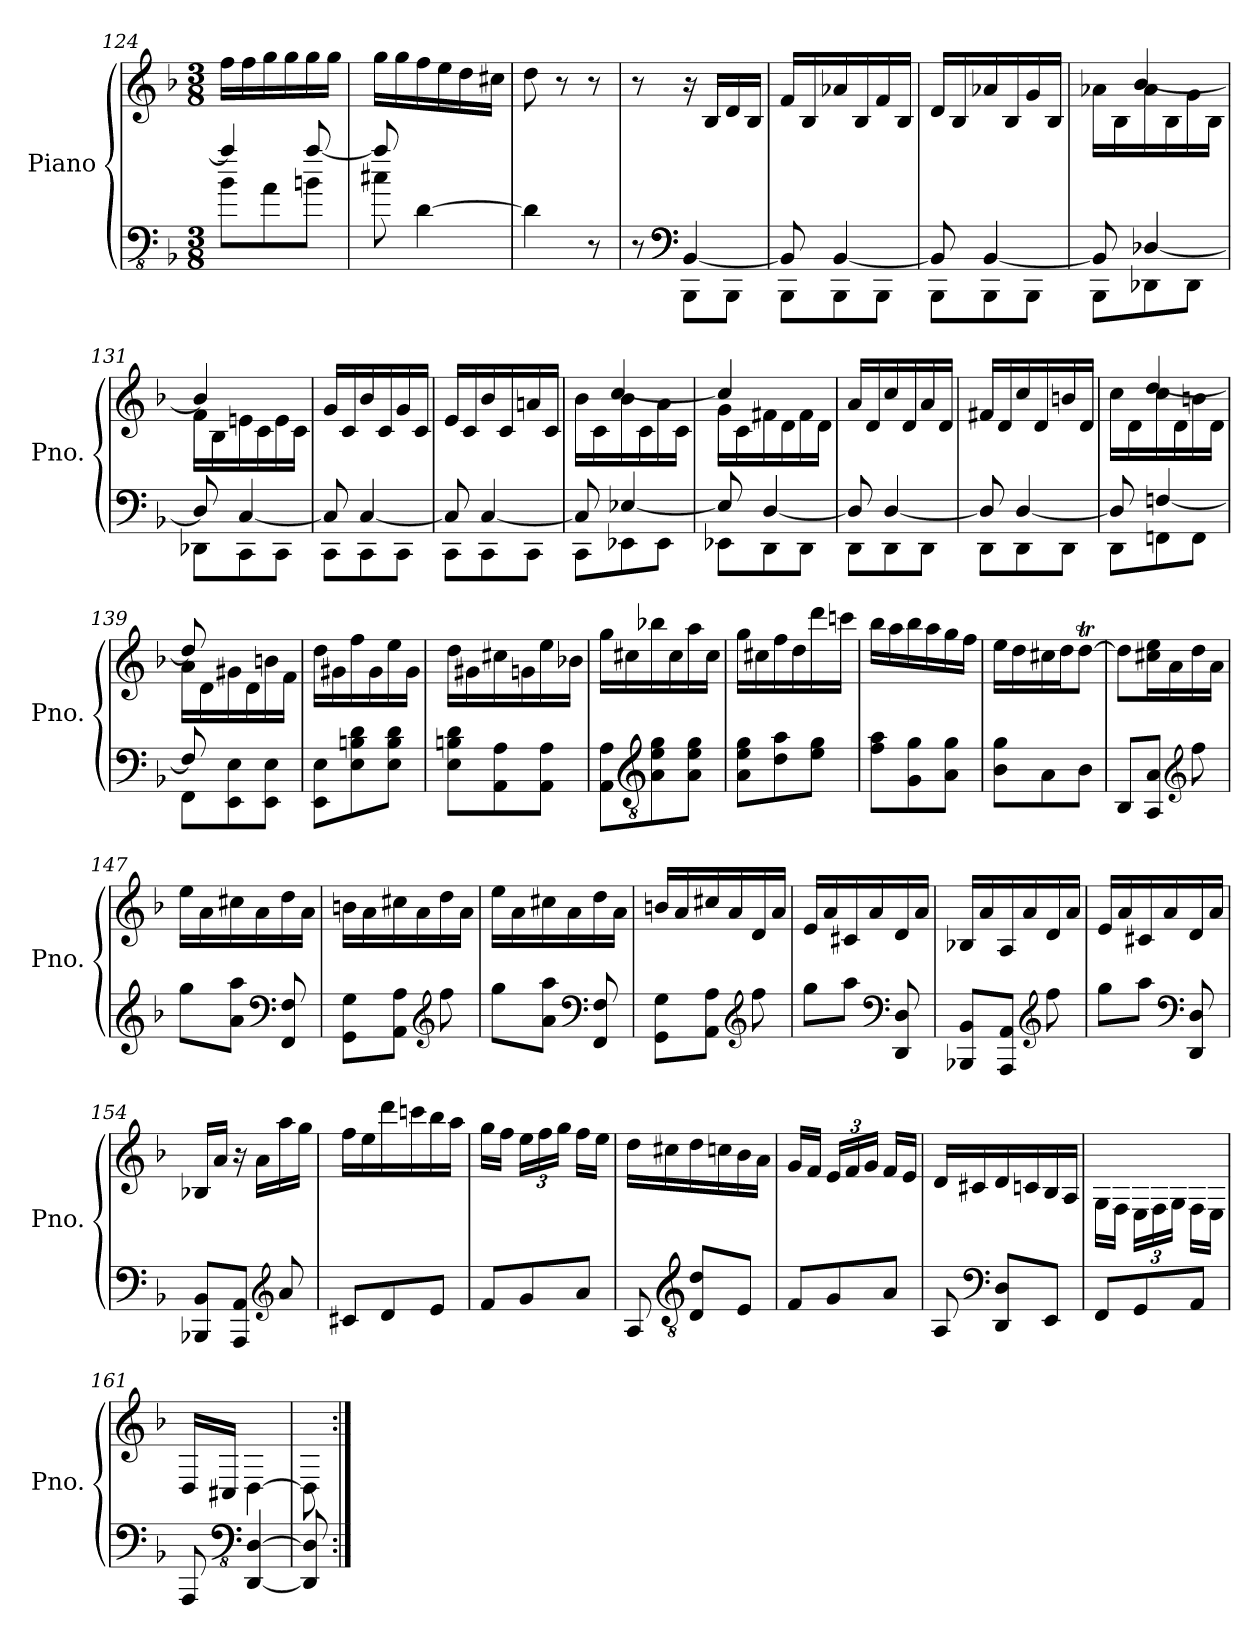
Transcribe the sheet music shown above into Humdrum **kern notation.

**kern	**kern
*part1	*part1
*staff2	*staff1
*I"Piano	*
*I'Pno.	*
*clefFv4	*clefG2
*k[b-]	*k[b-]
*M3/8	*M3/8
=124	=124
*^	*
8B-\L	4a/]	16ff\LL
.	.	16ff\
8A\	.	16gg\
.	.	16gg\
8Bn\J	[8a/	16gg\
.	.	16gg\JJ
=125	=125	=125
8c#X\	8a/]	16gg\LL
.	.	16gg\
[4D\	4ryy	16ff\
.	.	16ee\
.	.	16dd\
.	.	16cc#X\JJ
*v	*v	*
=126	=126
4D\]	8dd\
.	8r
8r	8r
!!LO:LB:g=z
=127	=127
*^	*
8r	8ryy	8r
*clefF4	*	*
8BBB-\L	[4BB-/	16r
.	.	16B-/LL
8BBB-\J	.	16d/
.	.	16B-/JJ
=128	=128	=128
8BBB-\L	8BB-/]	16f/LL
.	.	16B-/
8BBB-\	[4BB-/	16a-X/
.	.	16B-/
8BBB-\J	.	16f/
.	.	16B-/JJ
=129	=129	=129
8BBB-\L	8BB-/]	16d/LL
.	.	16B-/
8BBB-\	[4BB-/	16a-X/
.	.	16B-/
8BBB-\J	.	16g/
.	.	16B-/JJ
=130	=130	=130
*	*	*^
8BBB-\L	8BB-/]	16a-X\LL	8ryy
.	.	16B-\	.
8DD-X\	[4D-X/	16a-\	[4b-/
.	.	16B-\	.
8DD-\J	.	16g\	.
.	.	16B-\JJ	.
=131	=131	=131	=131
8DD-X\L	8D-/]	16f\LL	4b-/]
.	.	16B-\	.
8CC\	[4C/	16en\	.
.	.	16c\	.
8CC\J	.	16e\	8ryy
.	.	16c\JJ	.
*	*	*v	*v
=132	=132	=132
8CC\L	8C/]	16g/LL
.	.	16c/
8CC\	[4C/	16b-/
.	.	16c/
8CC\J	.	16g/
.	.	16c/JJ
!!LO:LB:g=z
=133	=133	=133
8CC\L	8C/]	16e/LL
.	.	16c/
8CC\	[4C/	16b-/
.	.	16c/
8CC\J	.	16an/
.	.	16c/JJ
=134	=134	=134
*	*	*^
8CC\L	8C/]	16b-\LL	8ryy
.	.	16c\	.
8EE-X\	[4E-X/	16b-\	[4cc/
.	.	16c\	.
8EE-\J	.	16a\	.
.	.	16c\JJ	.
=135	=135	=135	=135
8EE-X\L	8E-/]	16g\LL	4cc/]
.	.	16c\	.
8DD\	[4D/	16f#X\	.
.	.	16d\	.
8DD\J	.	16f#\	8ryy
.	.	16d\JJ	.
*	*	*v	*v
=136	=136	=136
8DD\L	8D/]	16a/LL
.	.	16d/
8DD\	[4D/	16cc/
.	.	16d/
8DD\J	.	16a/
.	.	16d/JJ
=137	=137	=137
8DD\L	8D/]	16f#X/LL
.	.	16d/
8DD\	[4D/	16cc/
.	.	16d/
8DD\J	.	16bn/
.	.	16d/JJ
=138	=138	=138
*	*	*^
8DD\L	8D/]	16cc\LL	8ryy
.	.	16d\	.
8FFn\	[4Fn/	16cc\	[4dd/
.	.	16d\	.
8FF\J	.	16bn\	.
.	.	16d\JJ	.
!!LO:LB:g=z	!!
=139	=139	=139	=139
8FF\L	8Fn/]	16a\LL	8dd/]
.	.	16d\	.
8EE\ 8E\	4ryy	16g#X\	4ryy
.	.	16d\	.
8EE\ 8E\J	.	16bn\	.
.	.	16f\JJ	.
*v	*v	*	*
*	*v	*v
=140	=140
8EE\ 8E\L	16dd\LL
.	16g#X\
8E\ 8Bn\ 8d\	16ff\
.	16g#\
8E\ 8B\ 8d\J	16ee\
.	16g#\JJ
=141	=141
8E\ 8Bn\ 8d\L	16dd\LL
.	16g#X\
8AA\ 8A\	16cc#X\
.	16gn\
8AA\ 8A\J	16ee\
.	16b-X\JJ
=142	=142
8AA\ 8A\L	16gg\LL
.	16cc#X\
*clefGv2	*
8A\ 8e\ 8g\	16bb-X\
.	16cc#\
8A\ 8e\ 8g\J	16aa\
.	16cc#\JJ
=143	=143
8A\ 8e\ 8g\L	16gg\LL
.	16cc#X\
8d\ 8a\	16ff\
.	16dd\
8e\ 8g\J	16ddd\
.	16cccn\JJ
!!LO:PB:g=z
=144	=144
8f\ 8a\L	16bb-\LL
.	16aa\
8G\ 8g\	16bb-\
.	16aa\
8A\ 8g\J	16gg\
.	16ff\JJ
=145	=145
8B-\ 8g\L	16ee\LL
.	16dd\
8A\	16cc#X\
.	16dd\J
8B-\J	[8ddT\J
=146	=146
8BB-/L	8dd\L]
8AA/ 8A/J	16cc#X\ 16ee\L
.	16a\
*clefG2	*
8ff\	16dd\
.	16a\JJ
=147	=147
8gg\L	16ee\LL
.	16a\
8a\ 8aa\J	16cc#X\
.	16a\
*clefF4	*
8FF/ 8F/	16dd\
.	16a\JJ
=148	=148
8GG\ 8G\L	16bn\LL
.	16a\
8AA\ 8A\J	16cc#X\
.	16a\
*clefG2	*
8ff\	16dd\
.	16a\JJ
=149	=149
8gg\L	16ee\LL
.	16a\
8a\ 8aa\J	16cc#X\
.	16a\
*clefF4	*
8FF/ 8F/	16dd\
.	16a\JJ
!!LO:LB:g=z
=150	=150
8GG\ 8G\L	16bn/LL
.	16a/
8AA\ 8A\J	16cc#X/
.	16a/
*clefG2	*
8ff\	16d/
.	16a/JJ
=151	=151
8gg\L	16e/LL
.	16a/
8aa\J	16c#X/
.	16a/
*clefF4	*
8DD/ 8D/	16d/
.	16a/JJ
=152	=152
8BBB-X/ 8BB-/L	16B-X/LL
.	16a/
8AAA/ 8AA/J	16A/
.	16a/
*clefG2	*
8ff\	16d/
.	16a/JJ
=153	=153
8gg\L	16e/LL
.	16a/
8aa\J	16c#X/
.	16a/
*clefF4	*
8DD/ 8D/	16d/
.	16a/JJ
=154	=154
8BBB-X/ 8BB-/L	16B-X/LL
.	16a/JJ
8AAA/ 8AA/J	16r
.	16a\LL
*clefG2	*
8a/	16aa\
.	16gg\JJ
!!LO:LB:g=z
=155	=155
8c#X/L	16ff\LL
.	16ee\
8d/	16ddd\
.	16cccn\
8e/J	16bb-\
.	16aa\JJ
=156	=156
8f/L	16gg\LL
.	16ff\JJ
*	*Xbrackettup
8g/	24ee\LL
.	24ff\
.	24gg\JJ
8a/J	16ff\LL
.	16ee\JJ
=157	=157
8A/	16dd\LL
.	16cc#X\
*clefGv2	*
8D/ 8d/L	16dd\
.	16ccn\
8E/J	16b-\
.	16a\JJ
=158	=158
8F/L	16g/LL
.	16f/JJ
8G/	24e/LL
.	24f/
.	24g/JJ
8A/J	16f/LL
.	16e/JJ
=159	=159
8AA/	16d/LL
.	16c#X/
*clefF4	*
8DD/ 8D/L	16d/
.	16cn/
8EE/J	16B-/
.	16A/JJ
!!LO:LB:g=z
=160	=160
8FF/L	16G\LL
.	16F\JJ
8GG/	24E\LL
.	24F\
.	24G\JJ
8AA/J	16F\LL
.	16E\JJ
=161	=161
8AAA/	16D/LL
.	16C#X/JJ
*clefFv4	*
[4DDD/ [4DD/	[4D\
=162	=162
8DDD/] 8DD/]	8D\]
=:|!	=:|!
*-	*-
